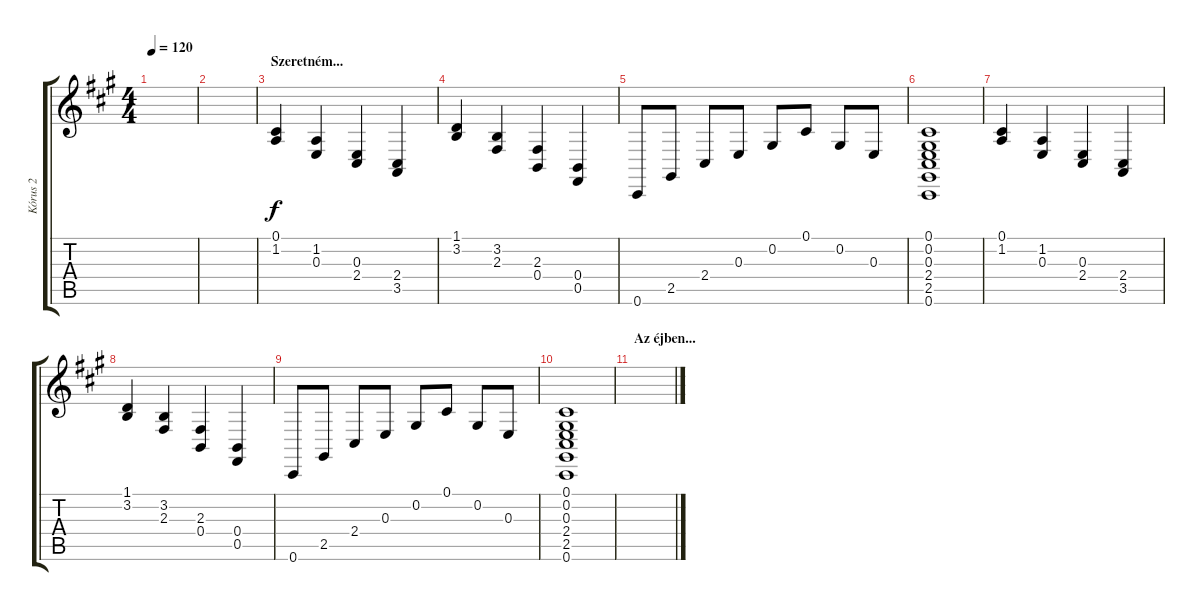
\track ("Kórus 2" "Kórus 2") {instrument stringensemble2}
\staff {score tabs}
\tuning (Db4 Ab3 E3 B2 Gb2 Db2) {hide}
\ts (4 4)
\tempo 120
\clef g2
\ks a
|
|
\section ("" "Szeretném...")
(0.1 1.2).4 (1.2 0.3).4 (0.3 2.4).4 (2.4 3.5).4 |
(1.1 3.2).4 (3.2 2.3).4 (2.3 0.4).4 (0.4 0.5).4 |
0.6.8 2.5.8 2.4.8 0.3.8 0.2.8 0.1.8 0.2.8 0.3.8 |
(0.1 0.2 0.3 2.4 2.5 0.6).1 |
(0.1 1.2).4 (1.2 0.3).4 (0.3 2.4).4 (2.4 3.5).4 |
(1.1 3.2).4 (3.2 2.3).4 (2.3 0.4).4 (0.4 0.5).4 |
0.6.8 2.5.8 2.4.8 0.3.8 0.2.8 0.1.8 0.2.8 0.3.8 |
(0.1 0.2 0.3 2.4 2.5 0.6).1 |
\section ("" "Az éjben...")
